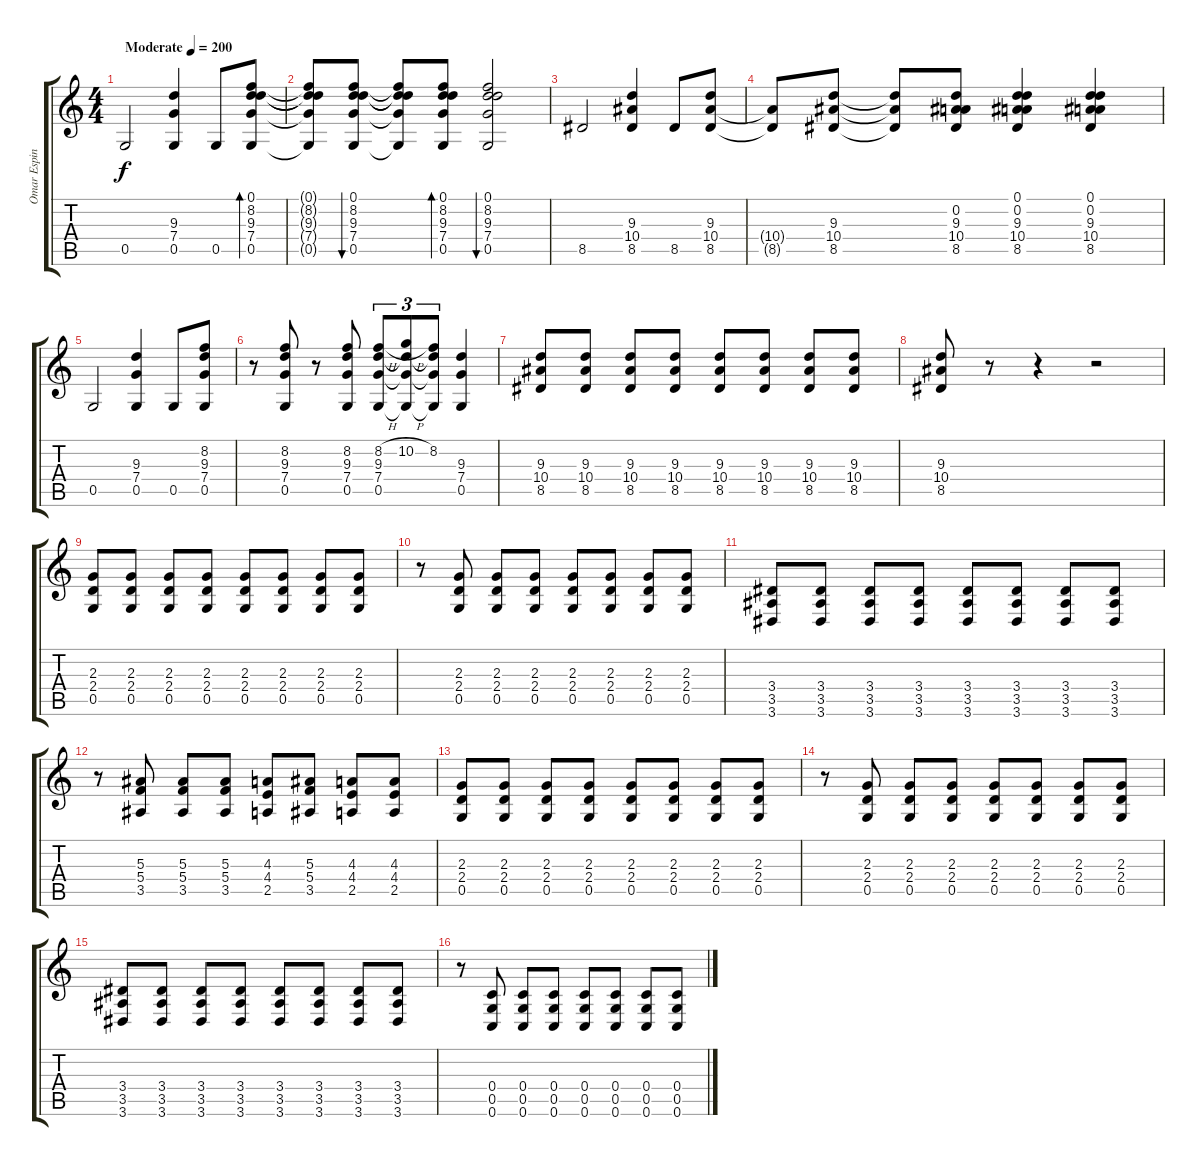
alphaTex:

\track ("Omar Espinoza" "Omar Espin") {instrument distortionguitar}
\staff {score tabs}
\tuning (D4 A3 F3 C3 G2 C2) {hide}
\ts (4 4)
\tempo (200 "Moderate")
\clef g2
\ks c
0.5.2{dy f volume 8 instrument electricguitarclean} (9.3 7.4 0.5).4 0.5.8 (0.1 8.2 9.3 7.4 0.5).8{bd 120} |
(0.1{t} 8.2{t} 9.3{t} 7.4{t} 0.5{t}).8 (0.1 8.2 9.3 7.4 0.5).8{bu 120} (0.1{t} 8.2{t} 9.3{t} 7.4{t} 0.5{t}).8 (0.1 8.2 9.3 7.4 0.5).8{bd 120} (0.1 8.2 9.3 7.4 0.5).2{bu 120} |
8.5.2 (9.3 10.4 8.5).4 8.5.8 (9.3 10.4 8.5).8 |
(10.4{t} 8.5{t}).8 (9.3 10.4 8.5).8 (9.3{t} 10.4{t} 8.5{t}).8 (0.2 9.3 10.4 8.5).8 (0.1 0.2 9.3 10.4 8.5).4 (0.1 0.2 9.3 10.4 8.5).4 |
0.5.2 (9.3 7.4 0.5).4 0.5.8 (8.2 9.3 7.4 0.5).8 |
r.8 (8.2 9.3 7.4 0.5).8 r.8 (8.2 9.3 7.4 0.5).8 (8.2{h} 9.3 7.4 0.5).8{tu (3 2)} (10.2{h} 9.3{t} 7.4{t} 0.5{t}).8{tu (3 2)} (8.2 9.3{t} 7.4{t} 0.5{t}).8{tu (3 2)} (9.3 7.4 0.5).4 |
(9.3 10.4 8.5).8 (9.3 10.4 8.5).8 (9.3 10.4 8.5).8 (9.3 10.4 8.5).8 (9.3 10.4 8.5).8 (9.3 10.4 8.5).8 (9.3 10.4 8.5).8 (9.3 10.4 8.5).8 |
(9.3 10.4 8.5).8 r.8 r.4 r.2 |
(2.3 2.4 0.5).8{volume 16 instrument distortionguitar} (2.3 2.4 0.5).8 (2.3 2.4 0.5).8 (2.3 2.4 0.5).8 (2.3 2.4 0.5).8 (2.3 2.4 0.5).8 (2.3 2.4 0.5).8 (2.3 2.4 0.5).8 |
r.8 (2.3 2.4 0.5).8 (2.3 2.4 0.5).8 (2.3 2.4 0.5).8 (2.3 2.4 0.5).8 (2.3 2.4 0.5).8 (2.3 2.4 0.5).8 (2.3 2.4 0.5).8 |
(3.4 3.5 3.6).8 (3.4 3.5 3.6).8 (3.4 3.5 3.6).8 (3.4 3.5 3.6).8 (3.4 3.5 3.6).8 (3.4 3.5 3.6).8 (3.4 3.5 3.6).8 (3.4 3.5 3.6).8 |
r.8 (5.3 5.4 3.5).8 (5.3 5.4 3.5).8 (5.3 5.4 3.5).8 (4.3 4.4 2.5).8 (5.3 5.4 3.5).8 (4.3 4.4 2.5).8 (4.3 4.4 2.5).8 |
(2.3 2.4 0.5).8 (2.3 2.4 0.5).8 (2.3 2.4 0.5).8 (2.3 2.4 0.5).8 (2.3 2.4 0.5).8 (2.3 2.4 0.5).8 (2.3 2.4 0.5).8 (2.3 2.4 0.5).8 |
r.8 (2.3 2.4 0.5).8 (2.3 2.4 0.5).8 (2.3 2.4 0.5).8 (2.3 2.4 0.5).8 (2.3 2.4 0.5).8 (2.3 2.4 0.5).8 (2.3 2.4 0.5).8 |
(3.4 3.5 3.6).8 (3.4 3.5 3.6).8 (3.4 3.5 3.6).8 (3.4 3.5 3.6).8 (3.4 3.5 3.6).8 (3.4 3.5 3.6).8 (3.4 3.5 3.6).8 (3.4 3.5 3.6).8 |
r.8 (0.4 0.5 0.6).8 (0.4 0.5 0.6).8 (0.4 0.5 0.6).8 (0.4 0.5 0.6).8 (0.4 0.5 0.6).8 (0.4 0.5 0.6).8 (0.4 0.5 0.6).8
